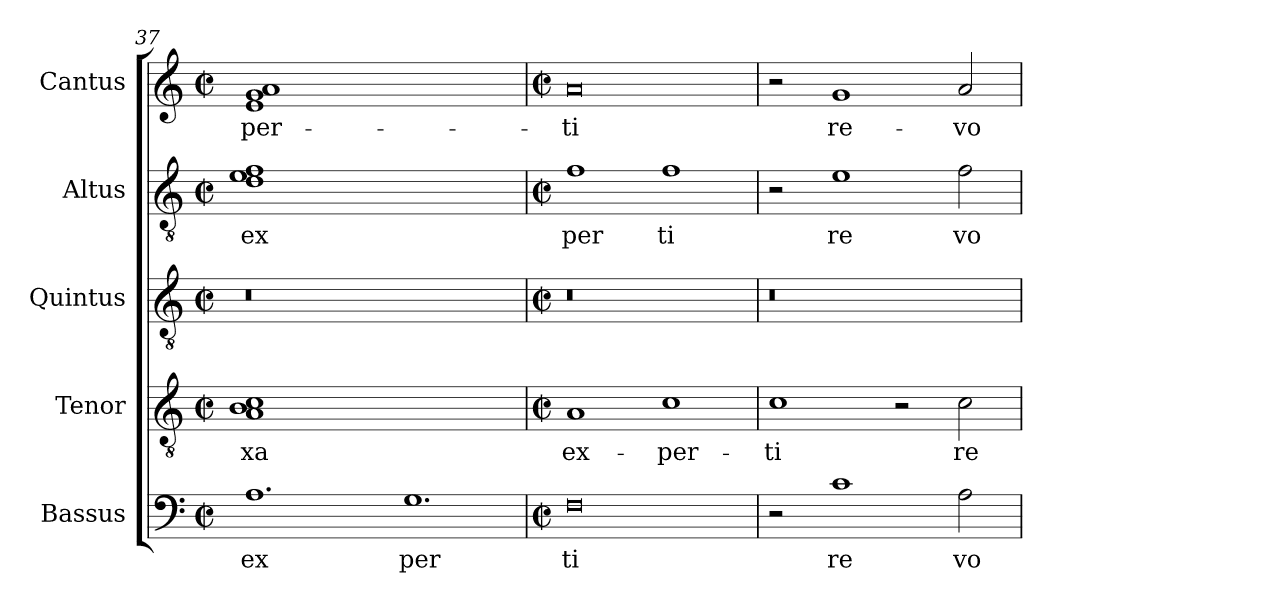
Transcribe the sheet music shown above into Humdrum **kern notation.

**kern	**text	**kern	**text	**kern	**kern	**text	**kern	**text
*part5	*part5	*part4	*part4	*part3	*part2	*part2	*part1	*part1
*staff5	*staff5	*staff4	*staff4	*staff3	*staff2	*staff2	*staff1	*staff1
*I"Bassus	*	*I"Tenor	*	*I"Quintus	*I"Altus	*	*I"Cantus	*
*clefF4	*	*clefGv2	*	*clefGv2	*clefGv2	*	*clefG2	*
*M2/2	*	*M2/2	*	*M2/2	*M2/2	*	*M2/2	*
*met(c|)	*	*met(c|)	*	*met(c|)	*met(c|)	*	*met(c|)	*
=37	=37	=37	=37	=37	=37	=37	=37	=37
!	!LO:LY:b:cj	!	!LO:LY:b:cj	!	!	!LO:LY:b:cj	!	!LO:LY:b:cj
1.A	ex	1A 1c 1B	-xa	0.r	1f 1e 1d	ex	1a 1e 1g	-per-
.	.	0ryy	.	.	0ryy	.	0ryy	.
!	!LO:LY:b:cj	!	!	!	!	!	!	!
1.G	per	.	.	.	.	.	.	.
=38	=38	=38	=38	=38	=38	=38	=38	=38
*M2/2	*	*M2/2	*	*M2/2	*M2/2	*	*M2/2	*
*met(c|)	*	*met(c|)	*	*met(c|)	*met(c|)	*	*met(c|)	*
!	!LO:LY:b:cj	!	!LO:LY:b:cj	!	!	!LO:LY:b:cj	!	!LO:LY:b:cj
0F	ti	1A	ex-	0r	1f	per	0a	-ti
!	!	!	!LO:LY:b:cj	!	!	!LO:LY:b:cj	!	!
.	.	1c	-per-	.	1f	ti	.	.
=39	=39	=39	=39	=39	=39	=39	=39	=39
!	!	!	!LO:LY:b:cj	!	!	!	!	!
2r	.	1c	-ti	0r	2r	.	2r	.
!	!LO:LY:b:cj	!	!	!	!	!LO:LY:b:cj	!	!LO:LY:b:cj
1c	re	.	.	.	1e	re	1g	re-
.	.	2r	.	.	.	.	.	.
!	!LO:LY:b:cj	!	!LO:LY:b:cj	!	!	!LO:LY:b:cj	!	!LO:LY:b:cj
2A\	vo	2c\	re-	.	2f\	vo	2a/	-vo-
=	=	=	=	=	=	=	=	=
*-	*-	*-	*-	*-	*-	*-	*-	*-
